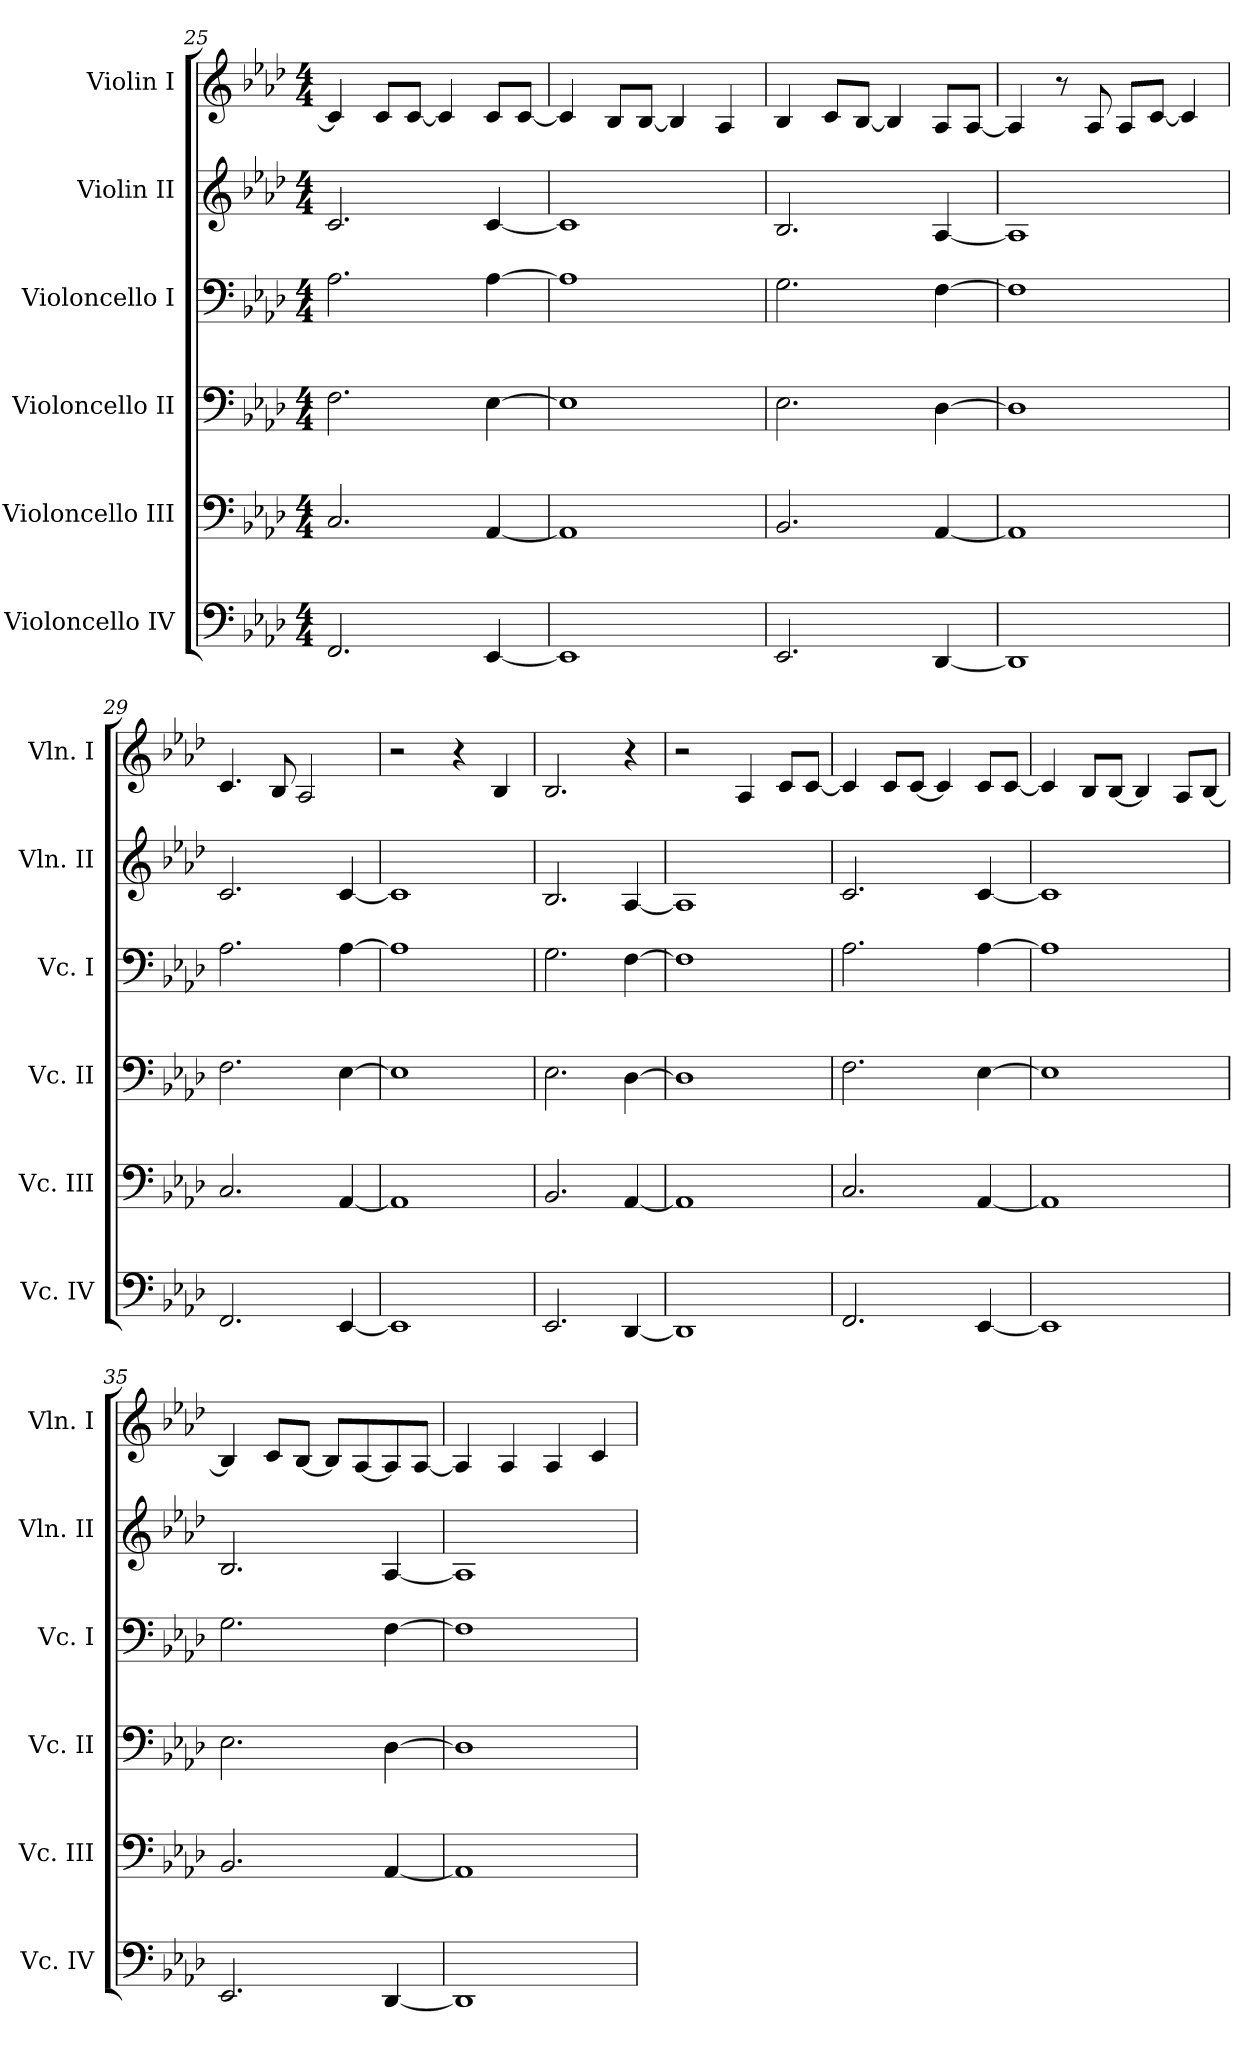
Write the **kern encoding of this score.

**kern	**kern	**kern	**kern	**kern	**kern
*part6	*part5	*part4	*part3	*part2	*part1
*staff6	*staff5	*staff4	*staff3	*staff2	*staff1
*I"Violoncello IV	*I"Violoncello III	*I"Violoncello II	*I"Violoncello I	*I"Violin II	*I"Violin I
*I'Vc. IV	*I'Vc. III	*I'Vc. II	*I'Vc. I	*I'Vln. II	*I'Vln. I
*clefF4	*clefF4	*clefF4	*clefF4	*clefG2	*clefG2
*k[b-e-a-d-]	*k[b-e-a-d-]	*k[b-e-a-d-]	*k[b-e-a-d-]	*k[b-e-a-d-]	*k[b-e-a-d-]
*A-:	*A-:	*A-:	*	*A-:	*A-:
*M4/4	*M4/4	*M4/4	*M4/4	*M4/4	*M4/4
=25	=25	=25	=25	=25	=25
2.FF/	2.C/	2.F\	2.A-\	2.c/	4c/]
.	.	.	.	.	8c/L
.	.	.	.	.	[8c/J
.	.	.	.	.	4c/]
[4EE-/	[4AA-/	[4E-\	[4A-\	[4c/	8c/L
.	.	.	.	.	[8c/J
=26	=26	=26	=26	=26	=26
1EE-]	1AA-]	1E-]	1A-]	1c]	4c/]
.	.	.	.	.	8B-/L
.	.	.	.	.	[8B-/J
.	.	.	.	.	4B-/]
.	.	.	.	.	4A-/
!!LO:LB:g=z
=27	=27	=27	=27	=27	=27
2.EE-/	2.BB-/	2.E-\	2.G\	2.B-/	4B-/
.	.	.	.	.	8c/L
.	.	.	.	.	[8B-/J
.	.	.	.	.	4B-/]
[4DD-/	[4AA-/	[4D-\	[4F\	[4A-/	8A-/L
.	.	.	.	.	[8A-/J
=28	=28	=28	=28	=28	=28
1DD-]	1AA-]	1D-]	1F]	1A-]	4A-/]
.	.	.	.	.	8r
.	.	.	.	.	8A-/
.	.	.	.	.	8A-/L
.	.	.	.	.	[8c/J
.	.	.	.	.	4c/]
=29	=29	=29	=29	=29	=29
2.FF/	2.C/	2.F\	2.A-\	2.c/	4.c/
.	.	.	.	.	8B-/
.	.	.	.	.	2A-/
[4EE-/	[4AA-/	[4E-\	[4A-\	[4c/	.
=30	=30	=30	=30	=30	=30
1EE-]	1AA-]	1E-]	1A-]	1c]	2r
.	.	.	.	.	4r
.	.	.	.	.	4B-/
=31	=31	=31	=31	=31	=31
2.EE-/	2.BB-/	2.E-\	2.G\	2.B-/	2.B-/
[4DD-/	[4AA-/	[4D-\	[4F\	[4A-/	4r
!!LO:PB:g=z
=32	=32	=32	=32	=32	=32
1DD-]	1AA-]	1D-]	1F]	1A-]	2r
.	.	.	.	.	4A-/
.	.	.	.	.	8c/L
.	.	.	.	.	[8c/J
=33	=33	=33	=33	=33	=33
2.FF/	2.C/	2.F\	2.A-\	2.c/	4c/]
.	.	.	.	.	8c/L
.	.	.	.	.	[8c/J
.	.	.	.	.	4c/]
[4EE-/	[4AA-/	[4E-\	[4A-\	[4c/	8c/L
.	.	.	.	.	[8c/J
=34	=34	=34	=34	=34	=34
1EE-]	1AA-]	1E-]	1A-]	1c]	4c/]
.	.	.	.	.	8B-/L
.	.	.	.	.	[8B-/J
.	.	.	.	.	4B-/]
.	.	.	.	.	8A-/L
.	.	.	.	.	[8B-/J
=35	=35	=35	=35	=35	=35
2.EE-/	2.BB-/	2.E-\	2.G\	2.B-/	4B-/]
.	.	.	.	.	8c/L
.	.	.	.	.	[8B-/J
.	.	.	.	.	8B-/L]
.	.	.	.	.	[8A-/
[4DD-/	[4AA-/	[4D-\	[4F\	[4A-/	8A-/]
.	.	.	.	.	[8A-/J
=36	=36	=36	=36	=36	=36
1DD-]	1AA-]	1D-]	1F]	1A-]	4A-/]
.	.	.	.	.	4A-/
.	.	.	.	.	4A-/
.	.	.	.	.	4c/
=	=	=	=	=	=
*-	*-	*-	*-	*-	*-
